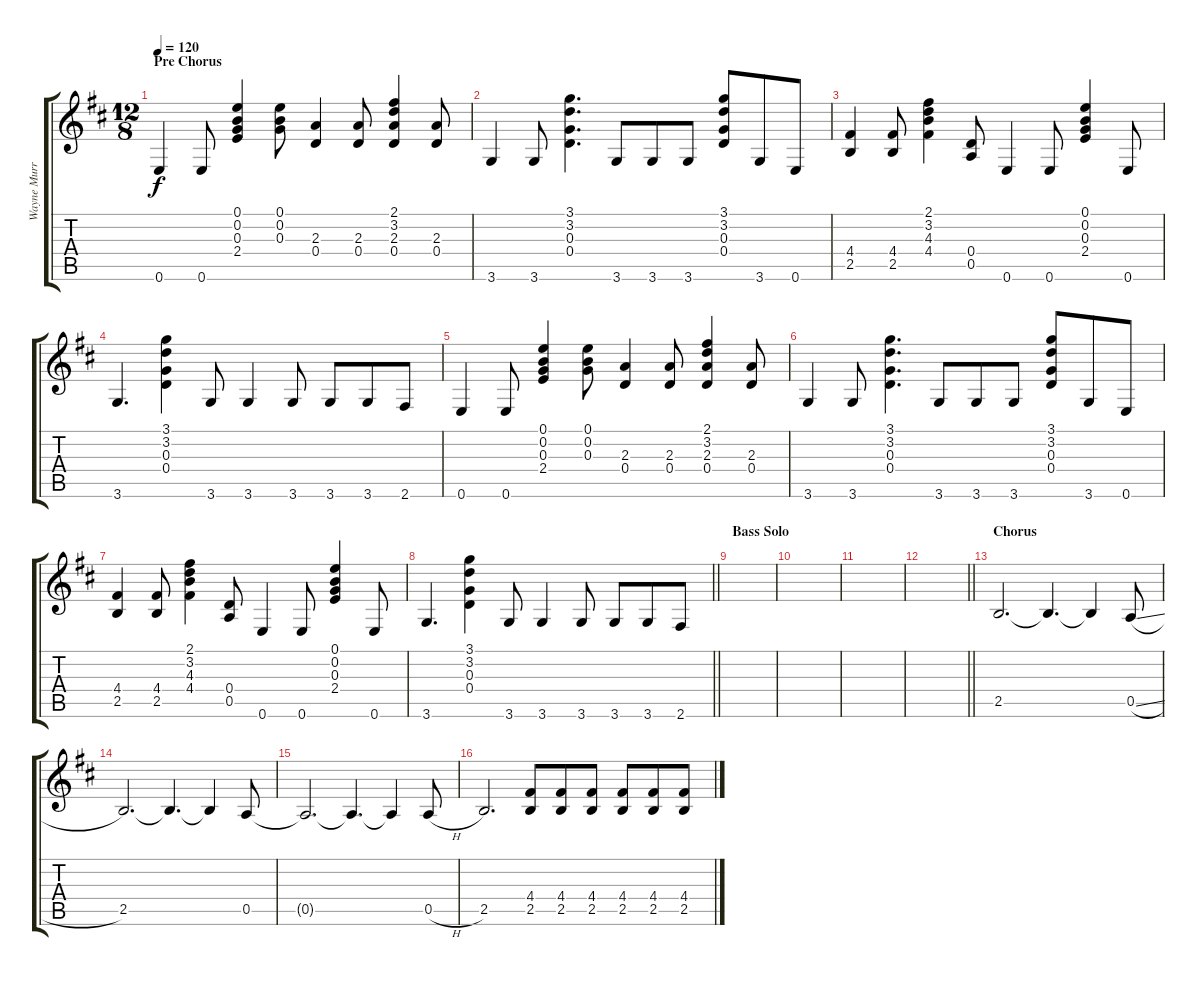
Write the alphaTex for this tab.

\track ("Wayne Murray (Guitar)" "Wayne Murr") {instrument overdrivenguitar}
\staff {score tabs}
\tuning (E4 B3 G3 D3 A2 E2) {hide}
\ts (12 8)
\section ("" "Pre Chorus")
\tempo 120
\clef g2
\ks d
0.6.4{dy f} 0.6.8 (0.1 0.2 0.3 2.4).4 (0.1 0.2 0.3).8 (2.3 0.4).4 (2.3 0.4).8 (2.1 3.2 2.3 0.4).4 (2.3 0.4).8 |
3.6.4 3.6.8 (3.1 3.2 0.3 0.4).4{d} 3.6.8 3.6.8 3.6.8 (3.1 3.2 0.3 0.4).8 3.6.8 0.6.8 |
(4.4 2.5).4 (4.4 2.5).8 (2.1 3.2 4.3 4.4).4 (0.4 0.5).8 0.6.4 0.6.8 (0.1 0.2 0.3 2.4).4 0.6.8 |
3.6.4{d} (3.1 3.2 0.3 0.4).4 3.6.8 3.6.4 3.6.8 3.6.8 3.6.8 2.6.8 |
0.6.4 0.6.8 (0.1 0.2 0.3 2.4).4 (0.1 0.2 0.3).8 (2.3 0.4).4 (2.3 0.4).8 (2.1 3.2 2.3 0.4).4 (2.3 0.4).8 |
3.6.4 3.6.8 (3.1 3.2 0.3 0.4).4{d} 3.6.8 3.6.8 3.6.8 (3.1 3.2 0.3 0.4).8 3.6.8 0.6.8 |
(4.4 2.5).4 (4.4 2.5).8 (2.1 3.2 4.3 4.4).4 (0.4 0.5).8 0.6.4 0.6.8 (0.1 0.2 0.3 2.4).4 0.6.8 |
\barLineRight lightlight
3.6.4{d} (3.1 3.2 0.3 0.4).4 3.6.8 3.6.4 3.6.8 3.6.8 3.6.8 2.6.8 |
\section ("" "Bass Solo")
|
|
|
\barLineRight lightlight
|
\section ("" "Chorus")
2.5.2{d} 2.5{t}.4{d} 2.5{t}.4 0.5{sl}.8 |
2.5.2{d} 2.5{t}.4{d} 2.5{t}.4 0.5.8 |
0.5{t}.2{d} 0.5{t}.4{d} 0.5{t}.4 0.5{h}.8 |
2.5.2{d} (4.4 2.5).8 (4.4 2.5).8 (4.4 2.5).8 (4.4 2.5).8 (4.4 2.5).8 (4.4 2.5).8
